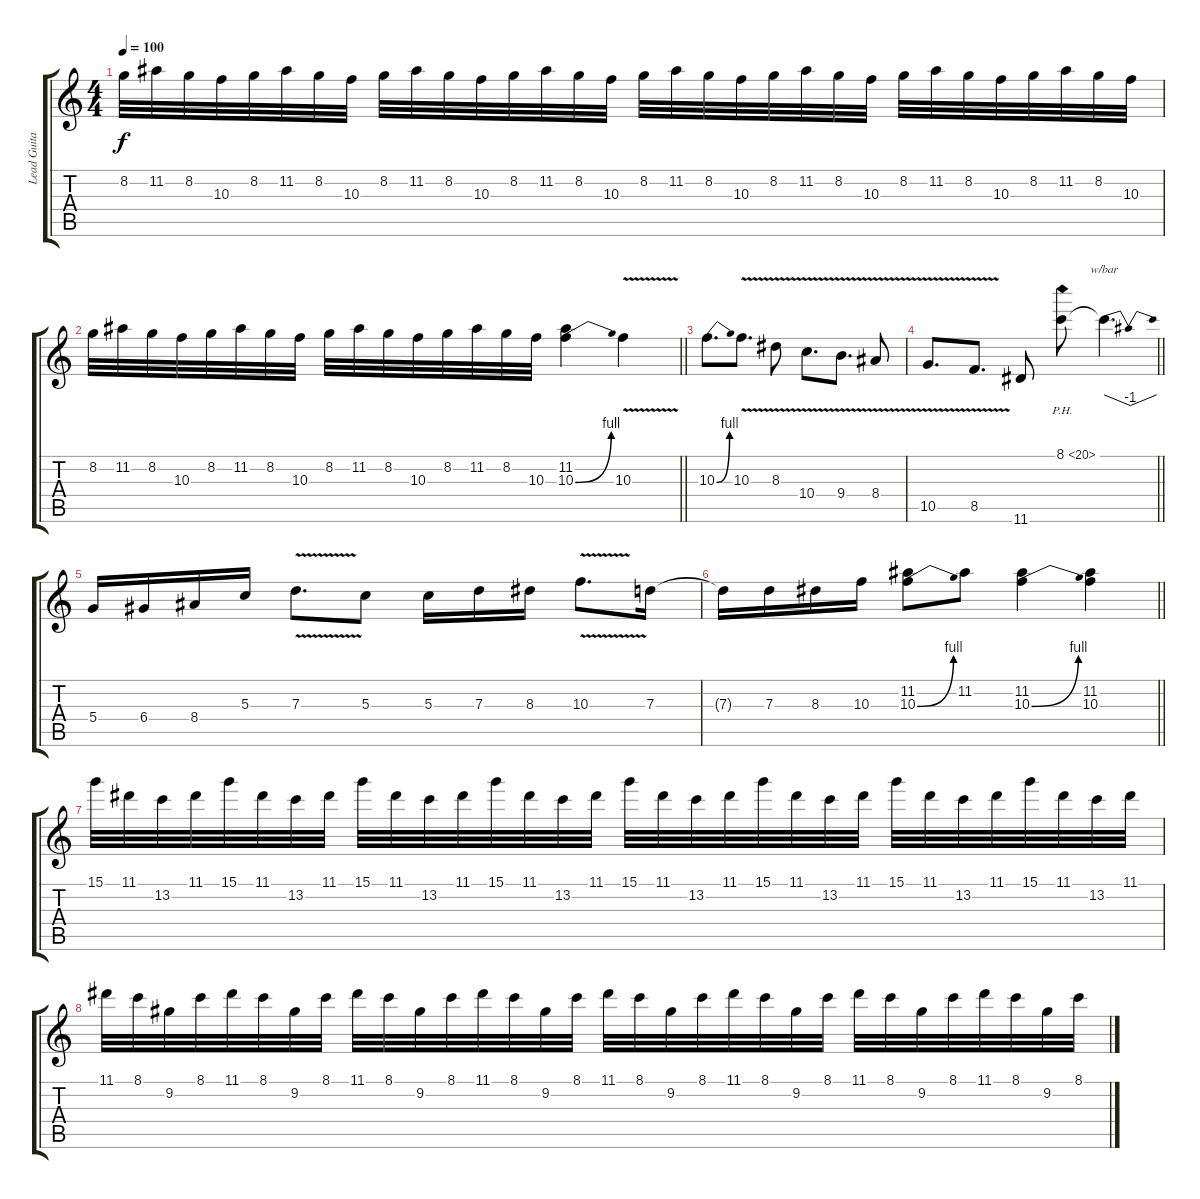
\track ("Lead Guitar" "Lead Guita") {instrument distortionguitar}
\staff {score tabs}
\tuning (E4 B3 G3 D3 A2 E2) {hide}
\ts (4 4)
\tempo 100
\clef g2
\ks c
8.2.32{dy f} 11.2.32 8.2.32 10.3.32 8.2.32 11.2.32 8.2.32 10.3.32 8.2.32 11.2.32 8.2.32 10.3.32 8.2.32 11.2.32 8.2.32 10.3.32 8.2.32 11.2.32 8.2.32 10.3.32 8.2.32 11.2.32 8.2.32 10.3.32 8.2.32 11.2.32 8.2.32 10.3.32 8.2.32 11.2.32 8.2.32 10.3.32 |
\barLineRight lightlight
8.2.32 11.2.32 8.2.32 10.3.32 8.2.32 11.2.32 8.2.32 10.3.32 8.2.32 11.2.32 8.2.32 10.3.32 8.2.32 11.2.32 8.2.32 10.3.32 (11.2 10.3{be (bend 0 0 60 4)}).4 10.3{v}.4 |
10.3{be (bend 0 0 60 4)}.8{d} 10.3{v}.8{d} 8.3{v}.8 10.4{v}.8{d} 9.4{v}.8{d} 8.4{v}.8 |
\barLineRight lightlight
10.5{v}.8{d} 8.5{v}.8{d} 11.6.8 8.1{ph 12}.8 8.1{t}.4{d tbe (dip default 0 0 30 -4 60 0)} |
5.4.16 6.4.16 8.4.16 5.3.16 7.3{v}.8{d} 5.3.8 5.3.16 7.3.16 8.3.16 10.3{v}.8{d} 7.3.16 |
\barLineRight lightlight
7.3{t}.16 7.3.16 8.3.16 10.3.16 (11.2 10.3{be (bend 0 0 60 4)}).8 11.2.8 (11.2 10.3{be (bend 0 0 60 4)}).4 (11.2 10.3).4 |
15.1.32 11.1.32 13.2.32 11.1.32 15.1.32 11.1.32 13.2.32 11.1.32 15.1.32 11.1.32 13.2.32 11.1.32 15.1.32 11.1.32 13.2.32 11.1.32 15.1.32 11.1.32 13.2.32 11.1.32 15.1.32 11.1.32 13.2.32 11.1.32 15.1.32 11.1.32 13.2.32 11.1.32 15.1.32 11.1.32 13.2.32 11.1.32 |
11.1.32 8.1.32 9.2.32 8.1.32 11.1.32 8.1.32 9.2.32 8.1.32 11.1.32 8.1.32 9.2.32 8.1.32 11.1.32 8.1.32 9.2.32 8.1.32 11.1.32 8.1.32 9.2.32 8.1.32 11.1.32 8.1.32 9.2.32 8.1.32 11.1.32 8.1.32 9.2.32 8.1.32 11.1.32 8.1.32 9.2.32 8.1.32
